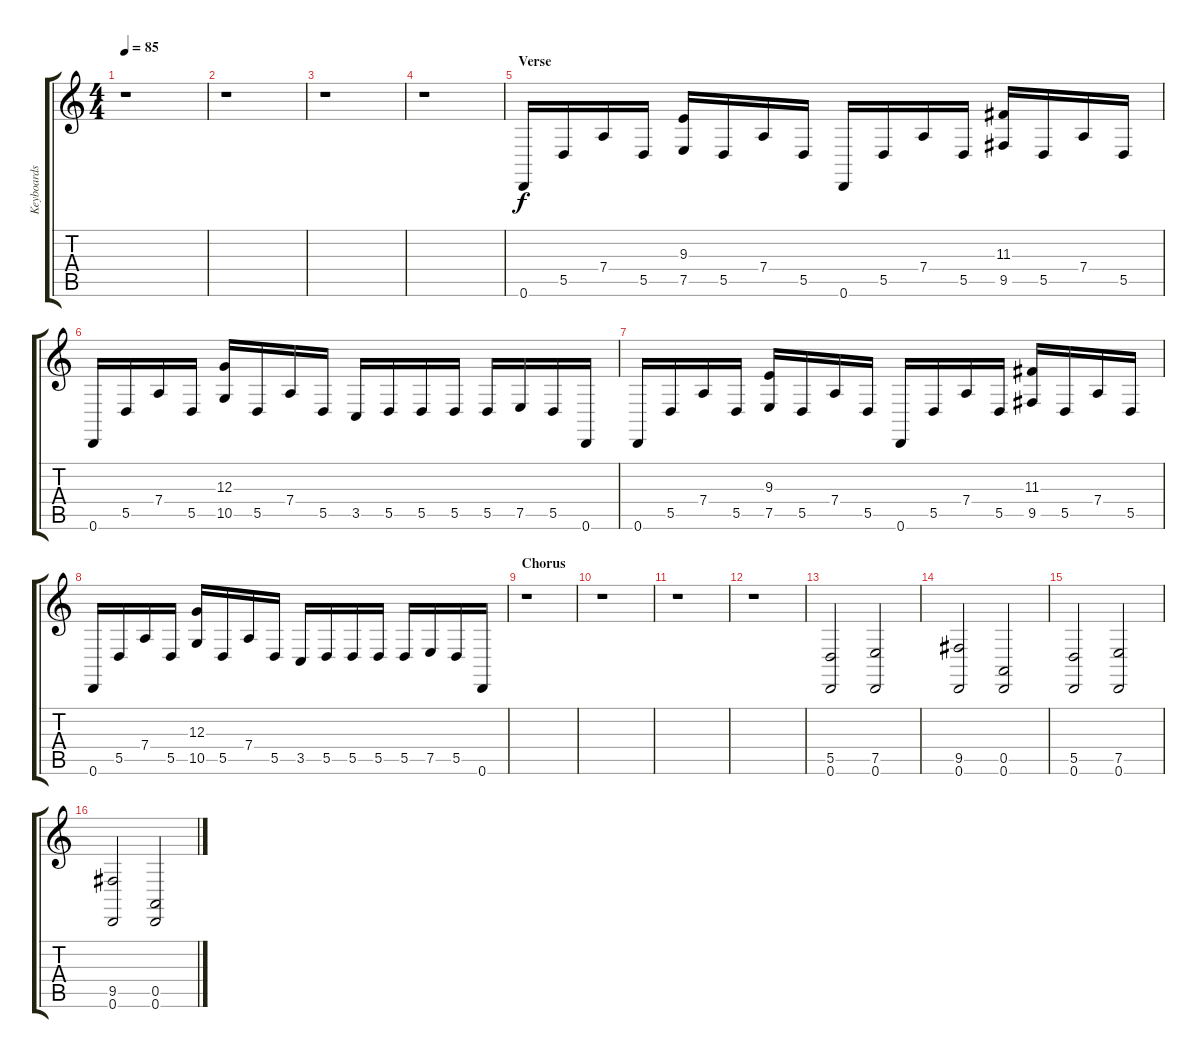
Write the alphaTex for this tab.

\track ("Keyboards" "Keyboards") {instrument pad2warm}
\staff {score tabs}
\tuning (E4 B3 G3 D3 A2 D2) {hide}
\ts (4 4)
\section ("" "")
\tempo 85
\clef g2
\ks c
r.1{dy f} |
r.1 |
r.1 |
r.1 |
\section ("" "Verse")
0.6.16{volume 16 instrument acousticgrandpiano} 5.5.16 7.4.16 5.5.16 (9.3 7.5).16 5.5.16 7.4.16 5.5.16 0.6.16 5.5.16 7.4.16 5.5.16 (11.3 9.5).16 5.5.16 7.4.16 5.5.16 |
0.6.16 5.5.16 7.4.16 5.5.16 (12.3 10.5).16 5.5.16 7.4.16 5.5.16 3.5.16 5.5.16 5.5.16 5.5.16 5.5.16 7.5.16 5.5.16 0.6.16 |
0.6.16 5.5.16 7.4.16 5.5.16 (9.3 7.5).16 5.5.16 7.4.16 5.5.16 0.6.16 5.5.16 7.4.16 5.5.16 (11.3 9.5).16 5.5.16 7.4.16 5.5.16 |
0.6.16 5.5.16 7.4.16 5.5.16 (12.3 10.5).16 5.5.16 7.4.16 5.5.16 3.5.16 5.5.16 5.5.16 5.5.16 5.5.16 7.5.16 5.5.16 0.6.16 |
\section ("" "Chorus")
r.1 |
r.1 |
r.1 |
r.1 |
\section ("" "")
(5.5 0.6).2{instrument pad2warm} (7.5 0.6).2 |
(9.5 0.6).2 (0.5 0.6).2 |
(5.5 0.6).2 (7.5 0.6).2 |
(9.5 0.6).2 (0.5 0.6).2
